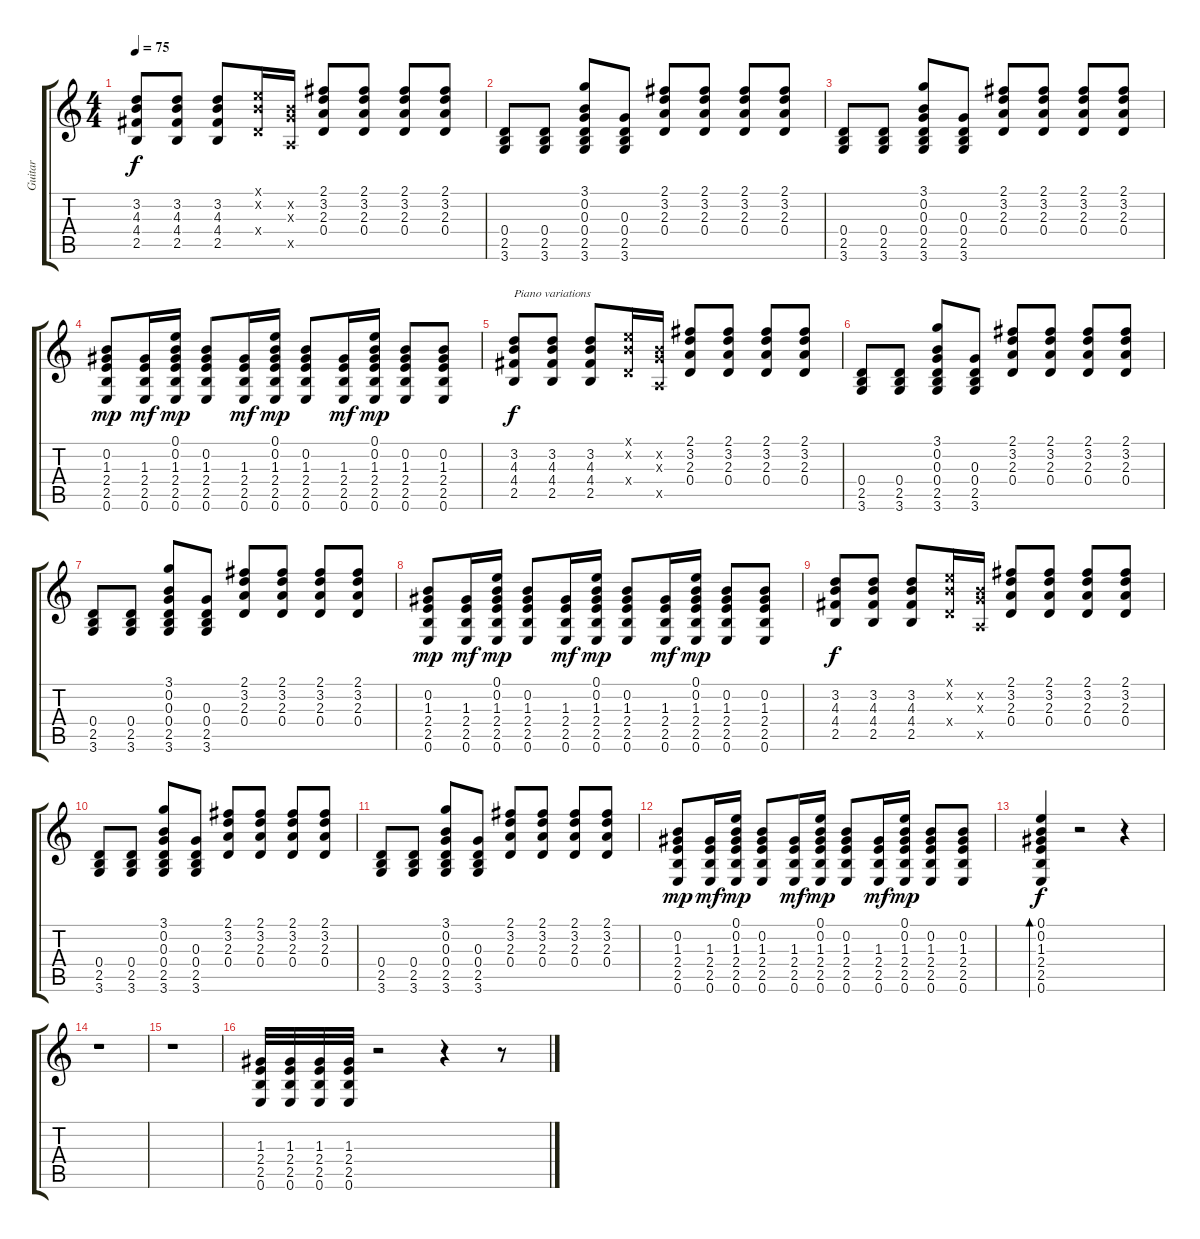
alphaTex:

\track ("Guitar" "Guitar") {instrument acousticguitarsteel}
\staff {score tabs}
\tuning (E4 B3 G3 D3 A2 E2) {hide}
\ts (4 4)
\tempo 75
\clef g2
\ks c
(3.2 4.3 4.4 2.5).8{dy f} (3.2 4.3 4.4 2.5).8 (3.2 4.3 4.4 2.5).8 (0.1{x} 0.2{x} 0.4{x}).16 (0.2{x} 0.3{x} 0.5{x}).16 (2.1 3.2 2.3 0.4).8 (2.1 3.2 2.3 0.4).8 (2.1 3.2 2.3 0.4).8 (2.1 3.2 2.3 0.4).8 |
(0.4 2.5 3.6).8 (0.4 2.5 3.6).8 (3.1 0.2 0.3 0.4 2.5 3.6).8 (0.3 0.4 2.5 3.6).8 (2.1 3.2 2.3 0.4).8 (2.1 3.2 2.3 0.4).8 (2.1 3.2 2.3 0.4).8 (2.1 3.2 2.3 0.4).8 |
(0.4 2.5 3.6).8 (0.4 2.5 3.6).8 (3.1 0.2 0.3 0.4 2.5 3.6).8 (0.3 0.4 2.5 3.6).8 (2.1 3.2 2.3 0.4).8 (2.1 3.2 2.3 0.4).8 (2.1 3.2 2.3 0.4).8 (2.1 3.2 2.3 0.4).8 |
(0.2 1.3 2.4 2.5 0.6).8{dy mp} (1.3 2.4 2.5 0.6).16{dy mf} (0.1 0.2 1.3 2.4 2.5 0.6).16{dy mp} (0.2 1.3 2.4 2.5 0.6).8 (1.3 2.4 2.5 0.6).16{dy mf} (0.1 0.2 1.3 2.4 2.5 0.6).16{dy mp} (0.2 1.3 2.4 2.5 0.6).8 (1.3 2.4 2.5 0.6).16{dy mf} (0.1 0.2 1.3 2.4 2.5 0.6).16{dy mp} (0.2 1.3 2.4 2.5 0.6).8 (0.2 1.3 2.4 2.5 0.6).8 |
(3.2 4.3 4.4 2.5).8{txt "Piano variations" dy f} (3.2 4.3 4.4 2.5).8 (3.2 4.3 4.4 2.5).8 (0.1{x} 0.2{x} 0.4{x}).16 (0.2{x} 0.3{x} 0.5{x}).16 (2.1 3.2 2.3 0.4).8 (2.1 3.2 2.3 0.4).8 (2.1 3.2 2.3 0.4).8 (2.1 3.2 2.3 0.4).8 |
(0.4 2.5 3.6).8 (0.4 2.5 3.6).8 (3.1 0.2 0.3 0.4 2.5 3.6).8 (0.3 0.4 2.5 3.6).8 (2.1 3.2 2.3 0.4).8 (2.1 3.2 2.3 0.4).8 (2.1 3.2 2.3 0.4).8 (2.1 3.2 2.3 0.4).8 |
(0.4 2.5 3.6).8 (0.4 2.5 3.6).8 (3.1 0.2 0.3 0.4 2.5 3.6).8 (0.3 0.4 2.5 3.6).8 (2.1 3.2 2.3 0.4).8 (2.1 3.2 2.3 0.4).8 (2.1 3.2 2.3 0.4).8 (2.1 3.2 2.3 0.4).8 |
(0.2 1.3 2.4 2.5 0.6).8{dy mp} (1.3 2.4 2.5 0.6).16{dy mf} (0.1 0.2 1.3 2.4 2.5 0.6).16{dy mp} (0.2 1.3 2.4 2.5 0.6).8 (1.3 2.4 2.5 0.6).16{dy mf} (0.1 0.2 1.3 2.4 2.5 0.6).16{dy mp} (0.2 1.3 2.4 2.5 0.6).8 (1.3 2.4 2.5 0.6).16{dy mf} (0.1 0.2 1.3 2.4 2.5 0.6).16{dy mp} (0.2 1.3 2.4 2.5 0.6).8 (0.2 1.3 2.4 2.5 0.6).8 |
(3.2 4.3 4.4 2.5).8{dy f} (3.2 4.3 4.4 2.5).8 (3.2 4.3 4.4 2.5).8 (0.1{x} 0.2{x} 0.4{x}).16 (0.2{x} 0.3{x} 0.5{x}).16 (2.1 3.2 2.3 0.4).8 (2.1 3.2 2.3 0.4).8 (2.1 3.2 2.3 0.4).8 (2.1 3.2 2.3 0.4).8 |
(0.4 2.5 3.6).8 (0.4 2.5 3.6).8 (3.1 0.2 0.3 0.4 2.5 3.6).8 (0.3 0.4 2.5 3.6).8 (2.1 3.2 2.3 0.4).8 (2.1 3.2 2.3 0.4).8 (2.1 3.2 2.3 0.4).8 (2.1 3.2 2.3 0.4).8 |
(0.4 2.5 3.6).8 (0.4 2.5 3.6).8 (3.1 0.2 0.3 0.4 2.5 3.6).8 (0.3 0.4 2.5 3.6).8 (2.1 3.2 2.3 0.4).8 (2.1 3.2 2.3 0.4).8 (2.1 3.2 2.3 0.4).8 (2.1 3.2 2.3 0.4).8 |
(0.2 1.3 2.4 2.5 0.6).8{dy mp} (1.3 2.4 2.5 0.6).16{dy mf} (0.1 0.2 1.3 2.4 2.5 0.6).16{dy mp} (0.2 1.3 2.4 2.5 0.6).8 (1.3 2.4 2.5 0.6).16{dy mf} (0.1 0.2 1.3 2.4 2.5 0.6).16{dy mp} (0.2 1.3 2.4 2.5 0.6).8 (1.3 2.4 2.5 0.6).16{dy mf} (0.1 0.2 1.3 2.4 2.5 0.6).16{dy mp} (0.2 1.3 2.4 2.5 0.6).8 (0.2 1.3 2.4 2.5 0.6).8 |
(0.1 0.2 1.3 2.4 2.5 0.6).4{bd 60 dy f} r.2 r.4 |
r.1 |
r.1 |
(1.3 2.4 2.5 0.6).32 (1.3 2.4 2.5 0.6).32 (1.3 2.4 2.5 0.6).32 (1.3 2.4 2.5 0.6).32 r.2 r.4 r.8
